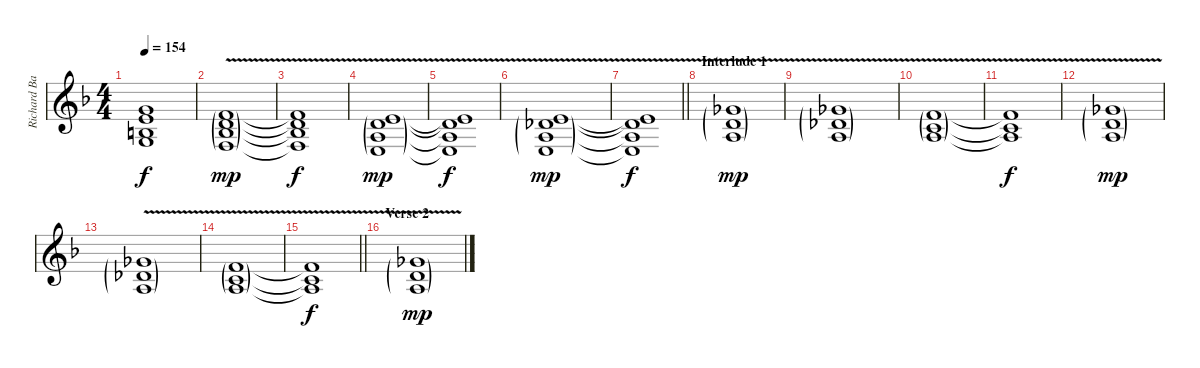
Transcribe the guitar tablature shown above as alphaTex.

\track ("Richard Barbieri Synth/Strings" "Richard Ba") {instrument synthstrings1}
\staff {score}
\tuning (E4 B3 G3 D3 A2 E2) {hide}
\ts (4 4)
\tempo 154
\clef g2
\ks dminor
(3.1{t} 5.2{t} 4.3{t} 5.4{t}).1{dy f} |
(1.1{v g} 3.2{v g} 3.3{v g} 3.4{v g}).1{dy mp} |
(1.1{t} 3.2{t} 3.3{t} 3.4{t}).1{dy f} |
(0.1{v g} 3.2{v g} 2.3{v g} 2.4{v g}).1{dy mp} |
(0.1{t} 3.2{t} 2.3{t} 2.4{t}).1{dy f} |
(0.1{v g} 2.2{v g} 2.3{v g} 2.4{v g}).1{dy mp} |
\barLineRight lightlight
(0.1{t} 2.2{t} 2.3{t} 2.4{t}).1{dy f} |
\section ("" "Interlude 1")
(7.2{v g} 7.3{v g} 7.4{v g}).1{dy mp} |
(7.2{v g} 6.3{v g} 7.4{v g}).1 |
(6.2{v g} 5.3{v g} 7.4{v g}).1 |
(6.2{t} 5.3{t} 7.4{t}).1{dy f} |
(7.2{v g} 7.3{v g} 7.4{v g}).1{dy mp} |
(7.2{v g} 6.3{v g} 7.4{v g}).1 |
(6.2{v g} 5.3{v g} 7.4{v g}).1 |
\barLineRight lightlight
(6.2{t} 5.3{t} 7.4{t}).1{dy f} |
\section ("" "Verse 2")
(7.2{v g} 7.3{v g} 7.4{v g}).1{dy mp}
